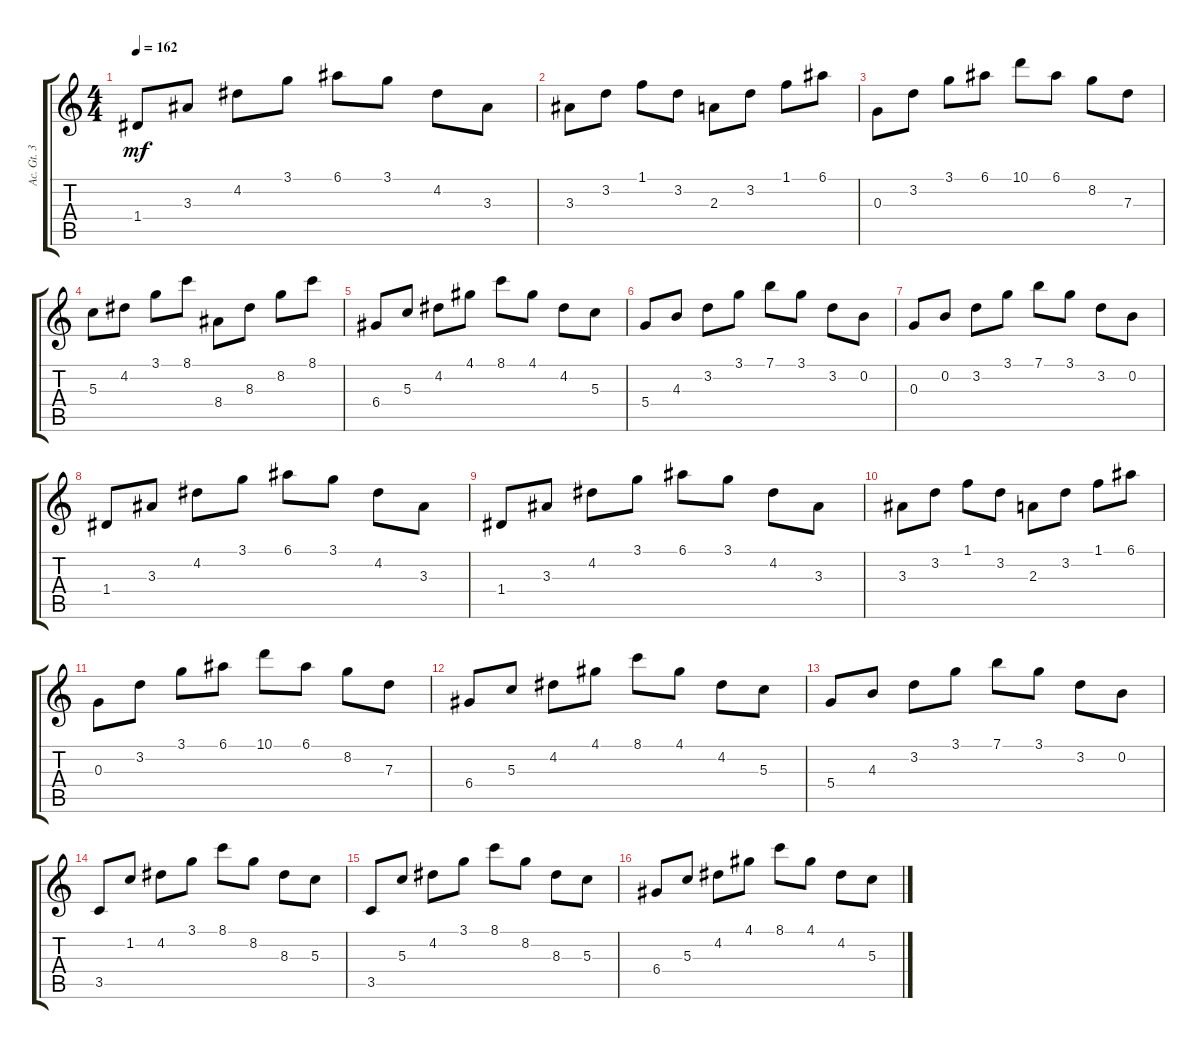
\track ("Ac. Gt. 3" "Ac. Gt. 3") {instrument acousticguitarsteel}
\staff {score tabs}
\tuning (E4 B3 G3 D3 A2 E2) {hide}
\ts (4 4)
\tempo 162
\clef g2
\ks c
1.4.8{dy mf} 3.3.8 4.2.8 3.1.8 6.1.8 3.1.8 4.2.8 3.3.8 |
3.3.8 3.2.8 1.1.8 3.2.8 2.3.8 3.2.8 1.1.8 6.1.8 |
0.3.8 3.2.8 3.1.8 6.1.8 10.1.8 6.1.8 8.2.8 7.3.8 |
5.3.8 4.2.8 3.1.8 8.1.8 8.4.8 8.3.8 8.2.8 8.1.8 |
6.4.8 5.3.8 4.2.8 4.1.8 8.1.8 4.1.8 4.2.8 5.3.8 |
5.4.8 4.3.8 3.2.8 3.1.8 7.1.8 3.1.8 3.2.8 0.2.8 |
0.3.8 0.2.8 3.2.8 3.1.8 7.1.8 3.1.8 3.2.8 0.2.8 |
1.4.8 3.3.8 4.2.8 3.1.8 6.1.8 3.1.8 4.2.8 3.3.8 |
1.4.8 3.3.8 4.2.8 3.1.8 6.1.8 3.1.8 4.2.8 3.3.8 |
3.3.8 3.2.8 1.1.8 3.2.8 2.3.8 3.2.8 1.1.8 6.1.8 |
0.3.8 3.2.8 3.1.8 6.1.8 10.1.8 6.1.8 8.2.8 7.3.8 |
6.4.8 5.3.8 4.2.8 4.1.8 8.1.8 4.1.8 4.2.8 5.3.8 |
5.4.8 4.3.8 3.2.8 3.1.8 7.1.8 3.1.8 3.2.8 0.2.8 |
3.5.8 1.2.8 4.2.8 3.1.8 8.1.8 8.2.8 8.3.8 5.3.8 |
3.5.8 5.3.8 4.2.8 3.1.8 8.1.8 8.2.8 8.3.8 5.3.8 |
6.4.8 5.3.8 4.2.8 4.1.8 8.1.8 4.1.8 4.2.8 5.3.8
